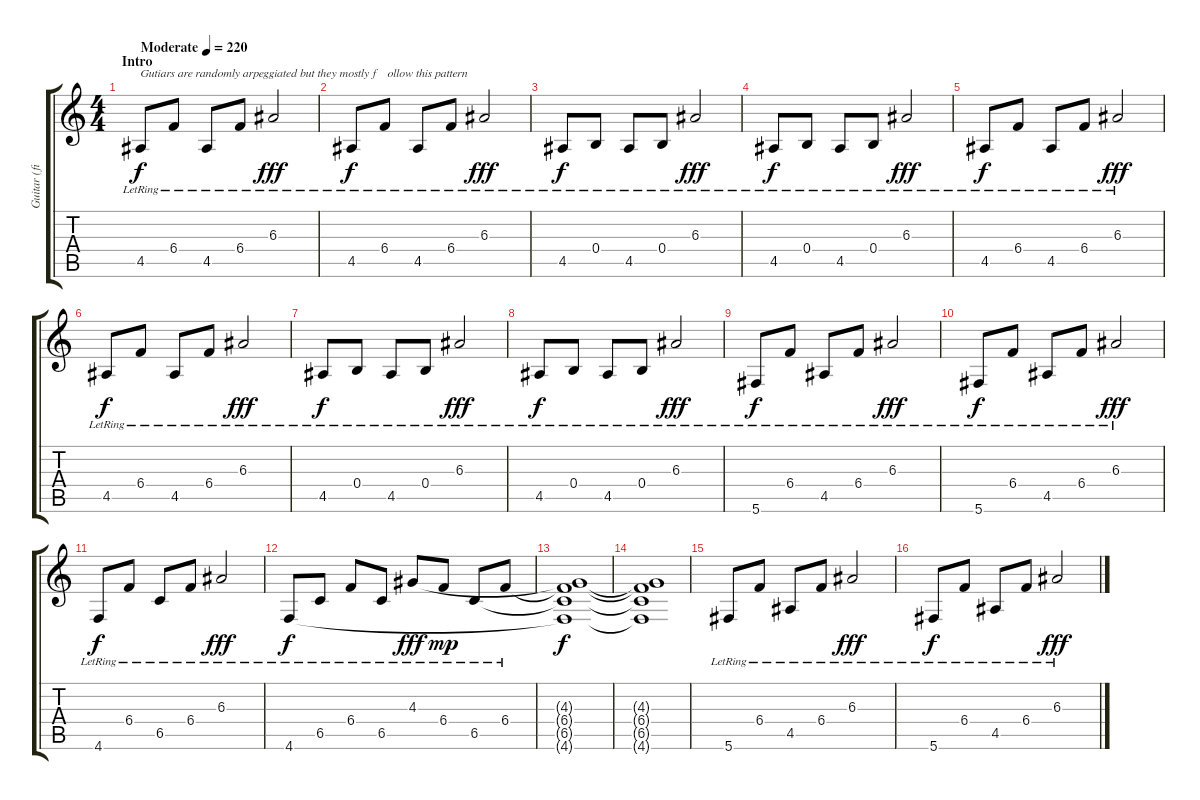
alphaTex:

\track ("Guitar (fingers)" "Guitar (fi") {instrument electricguitarclean}
\staff {score tabs}
\tuning (Db4 Ab3 E3 B2 Gb2 Db2) {hide}
\ts (4 4)
\section ("" "Intro")
\tempo (220 "Moderate")
\clef g2
\ks c
4.5{lr}.8{txt "Gutiars are randomly arpeggiated but they mostly f" dy f instrument electricguitarclean} 6.4{lr}.8 4.5{lr}.8 6.4{lr}.8 6.3{lr}.2{dy fff} |
4.5{lr}.8{txt "            ollow this pattern" dy f} 6.4{lr}.8 4.5{lr}.8 6.4{lr}.8 6.3{lr}.2{dy fff} |
4.5{lr}.8{dy f} 0.4{lr}.8 4.5{lr}.8 0.4{lr}.8 6.3{lr}.2{dy fff} |
4.5{lr}.8{dy f} 0.4{lr}.8 4.5{lr}.8 0.4{lr}.8 6.3{lr}.2{dy fff} |
4.5{lr}.8{dy f} 6.4{lr}.8 4.5{lr}.8 6.4{lr}.8 6.3{lr}.2{dy fff} |
4.5{lr}.8{dy f} 6.4{lr}.8 4.5{lr}.8 6.4{lr}.8 6.3{lr}.2{dy fff} |
4.5{lr}.8{dy f} 0.4{lr}.8 4.5{lr}.8 0.4{lr}.8 6.3{lr}.2{dy fff} |
4.5{lr}.8{dy f} 0.4{lr}.8 4.5{lr}.8 0.4{lr}.8 6.3{lr}.2{dy fff} |
5.6{lr}.8{dy f} 6.4{lr}.8 4.5{lr}.8 6.4{lr}.8 6.3{lr}.2{dy fff} |
5.6{lr}.8{dy f} 6.4{lr}.8 4.5{lr}.8 6.4{lr}.8 6.3{lr}.2{dy fff} |
4.6{lr}.8{dy f} 6.4{lr}.8 6.5{lr}.8 6.4{lr}.8 6.3{lr}.2{dy fff} |
4.6{lr}.8{dy f} 6.5{lr}.8 6.4{lr}.8 6.5{lr}.8 4.3{lr}.8{dy fff} 6.4{lr}.8{dy mp} 6.5{lr}.8 6.4{lr}.8 |
(4.3{t} 6.4{t} 6.5{t} 4.6{t}).1{dy f} |
(4.3{t} 6.4{t} 6.5{t} 4.6{t}).1 |
5.6{lr}.8 6.4{lr}.8 4.5{lr}.8 6.4{lr}.8 6.3{lr}.2{dy fff} |
5.6{lr}.8{dy f} 6.4{lr}.8 4.5{lr}.8 6.4{lr}.8 6.3{lr}.2{dy fff}
